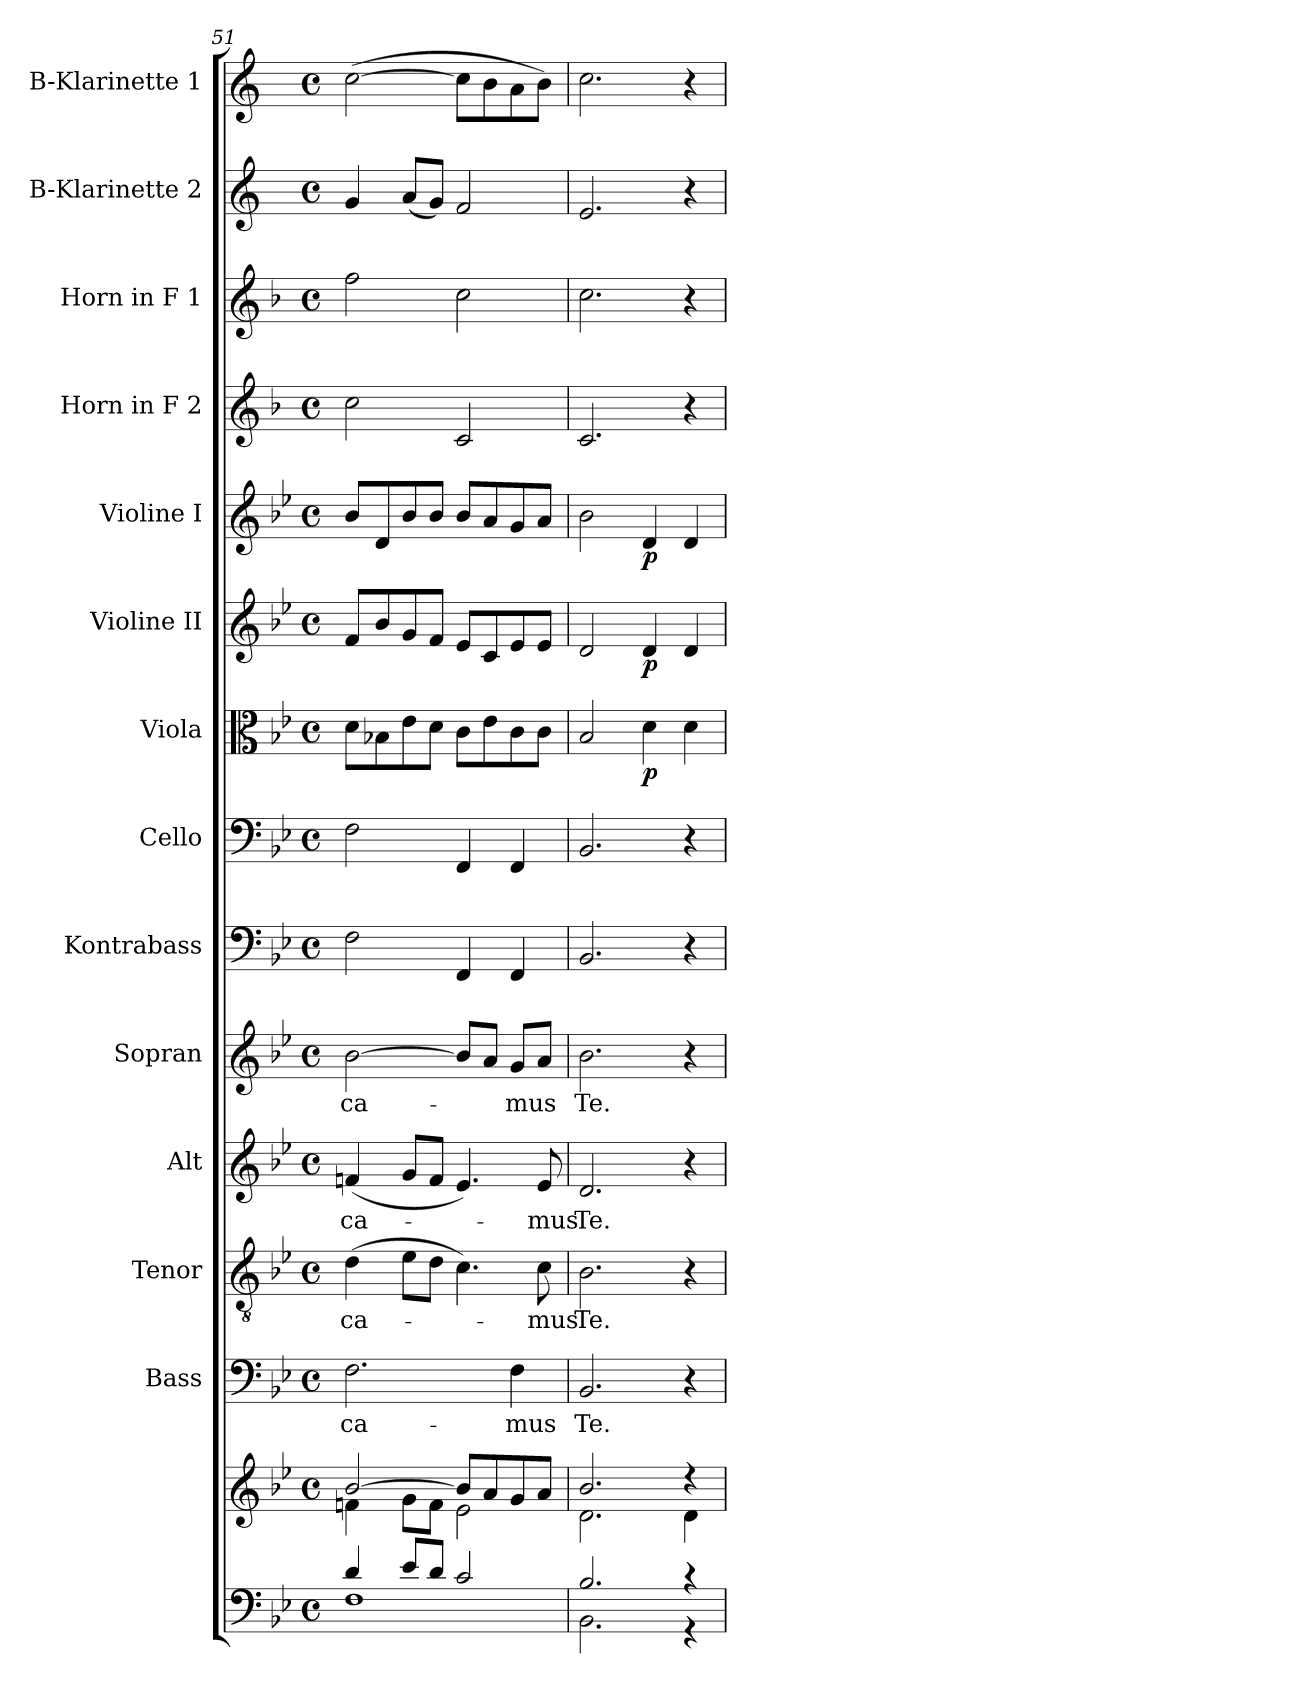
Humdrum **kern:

**kern	**kern	**kern	**text	**kern	**text	**kern	**text	**kern	**text	**kern	**kern	**kern	**dynam	**kern	**dynam	**kern	**dynam	**kern	**kern	**kern	**kern
*part14	*part14	*part13	*part13	*part12	*part12	*part11	*part11	*part10	*part10	*part9	*part8	*part7	*part7	*part6	*part6	*part5	*part5	*part4	*part3	*part2	*part1
*staff15	*staff14	*staff13	*staff13	*staff12	*staff12	*staff11	*staff11	*staff10	*staff10	*staff9	*staff8	*staff7	*staff7	*staff6	*staff6	*staff5	*staff5	*staff4	*staff3	*staff2	*staff1
*	*	*I"Bass	*	*I"Tenor	*	*I"Alt	*	*I"Sopran	*	*I"Kontrabass	*I"Cello	*I"Viola	*	*I"Violine II	*	*I"Violine I	*	*I"Horn in F 2	*I"Horn in F 1	*I"B-Klarinette 2	*I"B-Klarinette 1
*	*	*I'B.	*	*I'T.	*	*I'A.	*	*I'S.	*	*I'Kb.	*	*I'Vla.	*	*I'Vl. II	*	*I'Vl. I	*	*	*	*I'B Kl. 2	*I'B Kl. 1
*clefF4	*clefG2	*clefF4	*	*clefGv2	*	*clefG2	*	*clefG2	*	*clefF4	*clefF4	*clefC3	*	*clefG2	*	*clefG2	*	*clefG2	*clefG2	*clefG2	*clefG2
*	*	*	*	*	*	*	*	*	*	*ITrd7c12	*	*	*	*	*	*	*	*ITrd4c7	*ITrd4c7	*ITrd1c2	*ITrd1c2
*k[b-e-]	*k[b-e-]	*k[b-e-]	*	*k[b-e-]	*	*k[b-e-]	*	*k[b-e-]	*	*k[b-e-]	*k[b-e-]	*k[b-e-]	*	*k[b-e-]	*	*k[b-e-]	*	*k[b-e-]	*k[b-e-]	*k[b-e-]	*k[b-e-]
*B-:	*B-:	*B-:	*	*B-:	*	*B-:	*	*B-:	*	*B-:	*B-:	*B-:	*	*B-:	*	*B-:	*	*B-:	*B-:	*B-:	*B-:
*M4/4	*M4/4	*M4/4	*	*M4/4	*	*M4/4	*	*M4/4	*	*M4/4	*M4/4	*M4/4	*	*M4/4	*	*M4/4	*	*M4/4	*M4/4	*M4/4	*M4/4
*met(c)	*met(c)	*met(c)	*	*met(c)	*	*met(c)	*	*met(c)	*	*met(c)	*met(c)	*met(c)	*	*met(c)	*	*met(c)	*	*met(c)	*met(c)	*met(c)	*met(c)
=51	=51	=51	=51	=51	=51	=51	=51	=51	=51	=51	=51	=51	=51	=51	=51	=51	=51	=51	=51	=51	=51
*^	*^	*	*	*	*	*	*	*	*	*	*	*	*	*	*	*	*	*	*	*	*
!	!	!	!	!	!LO:LY:b	!	!LO:LY:b	!	!LO:LY:b	!	!LO:LY:b	!	!	!	!	!	!	!	!	!	!	!	!
4d/	1F	[>2b-/	4fn\	2.F\	-ca-	(>4d\	-ca-	(<4fn/	-ca-	[2b-\	-ca-	2FF\	2F\	8d\L	.	8f/L	.	8b-/L	.	2f\	2b-\	4f/	(>[2b-\
.	.	.	.	.	.	.	.	.	.	.	.	.	.	8B-X\	.	8b-/	.	8d/	.	.	.	.	.
8e-/L	.	.	8g\L	.	.	8e-\L	.	8g/L	.	.	.	.	.	8e-\	.	8g/	.	8b-/	.	.	.	(<8g/L	.
8d/J	.	.	8f\J	.	.	8d\J	.	8f/J	.	.	.	.	.	8d\J	.	8f/J	.	8b-/J	.	.	.	8f/J)	.
2c/	.	8b-/L]	2e-\	.	.	4.c\)	.	4.e-/)	.	8b-/L]	.	4FFF/	4FF/	8c\L	.	8e-/L	.	8b-/L	.	2F/	2f\	2e-/	8b-\L]
.	.	8a/	.	.	.	.	.	.	.	8a/J	.	.	.	8e-\	.	8c/	.	8a/	.	.	.	.	8a\
!	!	!	!	!	!LO:LY:b	!	!	!	!	!	!LO:LY:b	!	!	!	!	!	!	!	!	!	!	!	!
.	.	8g/	.	4F\	-mus	.	.	.	.	8g/L	-mus	4FFF/	4FF/	8c\	.	8e-/	.	8g/	.	.	.	.	8g\
!	!	!	!	!	!	!	!LO:LY:b	!	!LO:LY:b	!	!	!	!	!	!	!	!	!	!	!	!	!	!
.	.	8a/J	.	.	.	8c\	-mus	8e-/	-mus	8a/J	.	.	.	8c\J	.	8e-/J	.	8a/J	.	.	.	.	8a\J)
=52	=52	=52	=52	=52	=52	=52	=52	=52	=52	=52	=52	=52	=52	=52	=52	=52	=52	=52	=52	=52	=52	=52	=52
!	!	!	!	!	!LO:LY:b	!	!LO:LY:b	!	!LO:LY:b	!	!LO:LY:b	!	!	!	!	!	!	!	!	!	!	!	!
2.B-/	2.BB-\	2.b-/	2.d\	2.BB-/	Te.	2.B-\	Te.	2.d/	Te.	2.b-\	Te.	2.BBB-/	2.BB-/	2B-/	.	2d/	.	2b-\	.	2.F/	2.f\	2.d/	2.b-\
!	!	!	!	!	!	!	!	!	!	!	!	!	!	!	!LO:DY:b	!	!LO:DY:b	!	!LO:DY:b	!	!	!	!
.	.	.	.	.	.	.	.	.	.	.	.	.	.	4d\	p	4d/	p	4d/	p	.	.	.	.
4r	4r	4r	4d\	4r	.	4r	.	4r	.	4r	.	4r	4r	4d\	.	4d/	.	4d/	.	4r	4r	4r	4r
*v	*v	*	*	*	*	*	*	*	*	*	*	*	*	*	*	*	*	*	*	*	*	*	*
*	*v	*v	*	*	*	*	*	*	*	*	*	*	*	*	*	*	*	*	*	*	*	*
=	=	=	=	=	=	=	=	=	=	=	=	=	=	=	=	=	=	=	=	=	=
*-	*-	*-	*-	*-	*-	*-	*-	*-	*-	*-	*-	*-	*-	*-	*-	*-	*-	*-	*-	*-	*-
